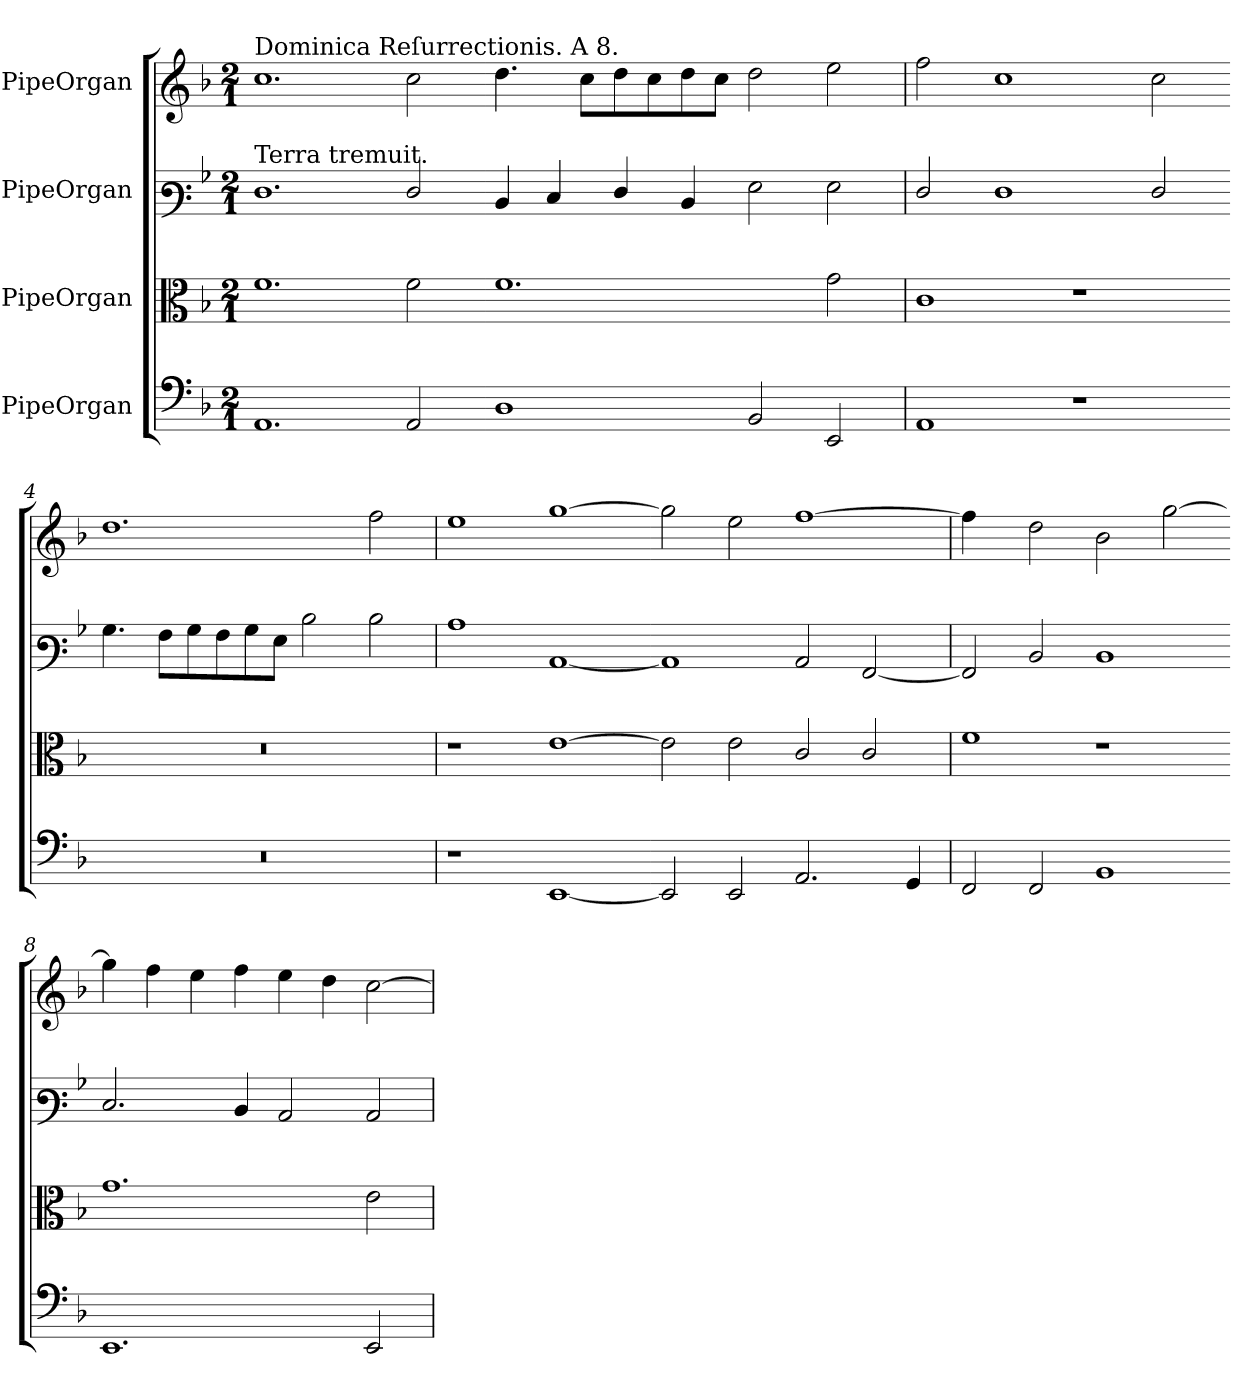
**kern	**kern	**kern	**kern
*part4	*part3	*part2	*part1
*staff4	*staff3	*staff2	*staff1
*I"PipeOrgan	*I"PipeOrgan	*I"PipeOrgan	*I"PipeOrgan
*clefF5	*clefC3	*clefF3	*clefG2
*k[b-]	*k[b-]	*k[b-]	*k[b-]
*F:	*F:	*F:	*F:
*M2/1	*M2/1	*M2/1	*M2/1
=1	=1	=1	=1
!	!	!	!LO:TX:a:t=Dominica Reſurrectionis. A 8.
!	!	!LO:TX:a:t=Terra tremuit.	!
1.FF	1.f	1.F	1.cc
2FF/	2f\	2F/	2cc\
=2-	=2-	=2-	=2-
1BB-	1.f	4D/	4.dd\
.	.	4E/	.
.	.	.	8cc\L
.	.	4F/	8dd\
.	.	.	8cc\
.	.	4D/	8dd\
.	.	.	8cc\J
2GG/	.	2G\	2dd\
2CC/	2g\	2G\	2ee\
=3	=3	=3	=3
1FF	1c	2F/	2ff\
.	.	1F	1cc
1r	1r	.	.
.	.	2F/	2cc\
=4-	=4-	=4-	=4-
0r	0r	4.B-\	1.dd
.	.	8A\L	.
.	.	8B-\	.
.	.	8A\	.
.	.	8B-\	.
.	.	8G\J	.
.	.	2d\	.
.	.	2d\	2ff\
=5	=5	=5	=5
1r	1r	1c	1ee
[1CC	[1e	[1C	[1gg
=6-	=6-	=6-	=6-
2CC]	2e]	1C]	2gg]
2CC/	2e\	.	2ee\
2.FF/	2c/	2C/	[1ff
.	2c/	[2AA/	.
4EE/	.	.	.
=7	=7	=7	=7
!	!	!	!LO:N:vis=4
2DD/	1f	2AA/]	2ff!\]
2DD/	.	2D/	2dd\
1GG	1r	1D	2b-\
.	.	.	[2gg\
=8-	=8-	=8-	=8-
1.CC	1.g	2.E/	4gg\]
.	.	.	4ff\
.	.	.	4ee\
.	.	4D/	4ff\
.	.	2C/	4ee\
.	.	.	4dd\
2CC/	2e\	2C/	[2cc\
=	=	=	=
*-	*-	*-	*-
